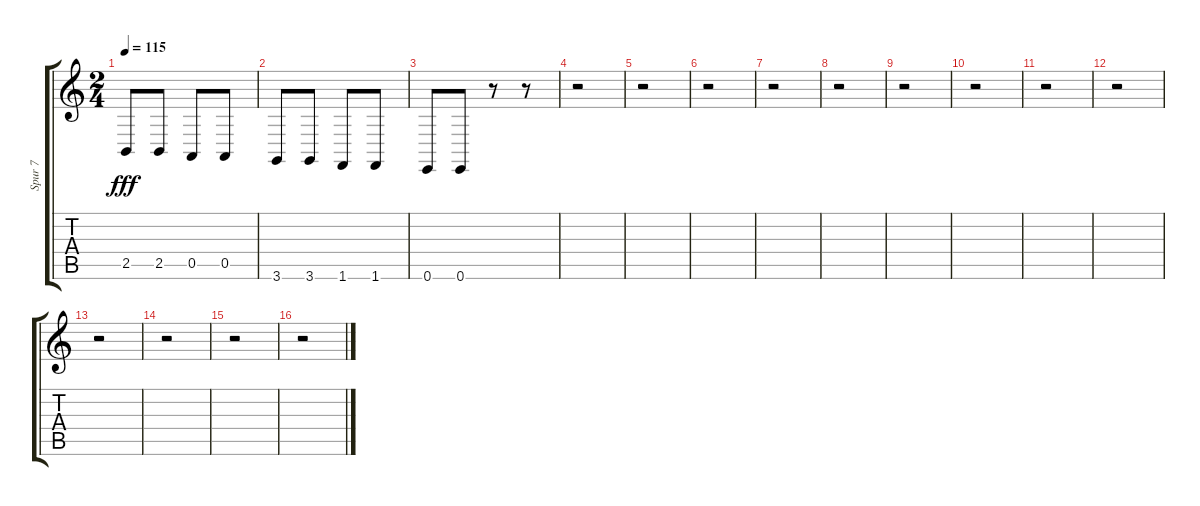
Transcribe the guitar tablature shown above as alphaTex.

\track ("Spur 7" "Spur 7") {instrument baritonesax}
\staff {score tabs}
\tuning (E4 B3 G3 D3 A2 E2) {hide}
\ts (2 4)
\tempo 115
\clef g2
\ks c
2.5.8{dy fff} 2.5.8 0.5.8 0.5.8 |
3.6.8 3.6.8 1.6.8 1.6.8 |
0.6.8 0.6.8 r.8 r.8 |
r.2 |
r.2 |
r.2 |
r.2 |
r.2 |
r.2 |
r.2 |
r.2 |
r.2 |
r.2 |
r.2 |
r.2 |
r.2
